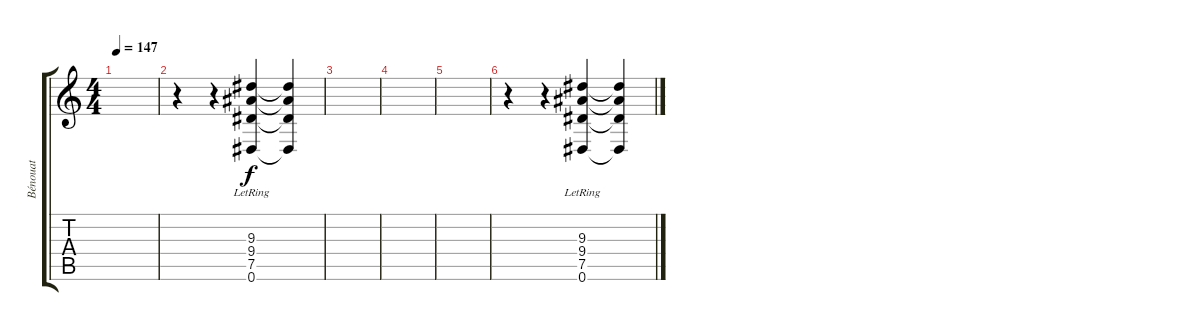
\track ("Bénouat" "Bénouat") {instrument overdrivenguitar}
\staff {score tabs}
\tuning (Eb4 Bb3 Gb3 Db3 Ab2 Eb2) {hide}
\ts (4 4)
\tempo 147
\clef g2
\ks c
|
r.4 r.4 (9.3{lr} 9.4{lr} 7.5{lr} 0.6{lr}).4 (9.3{t} 9.4{t} 7.5{t} 0.6{t}).4 |
|
|
|
r.4 r.4 (9.3{lr} 9.4{lr} 7.5{lr} 0.6{lr}).4 (9.3{t} 9.4{t} 7.5{t} 0.6{t}).4
